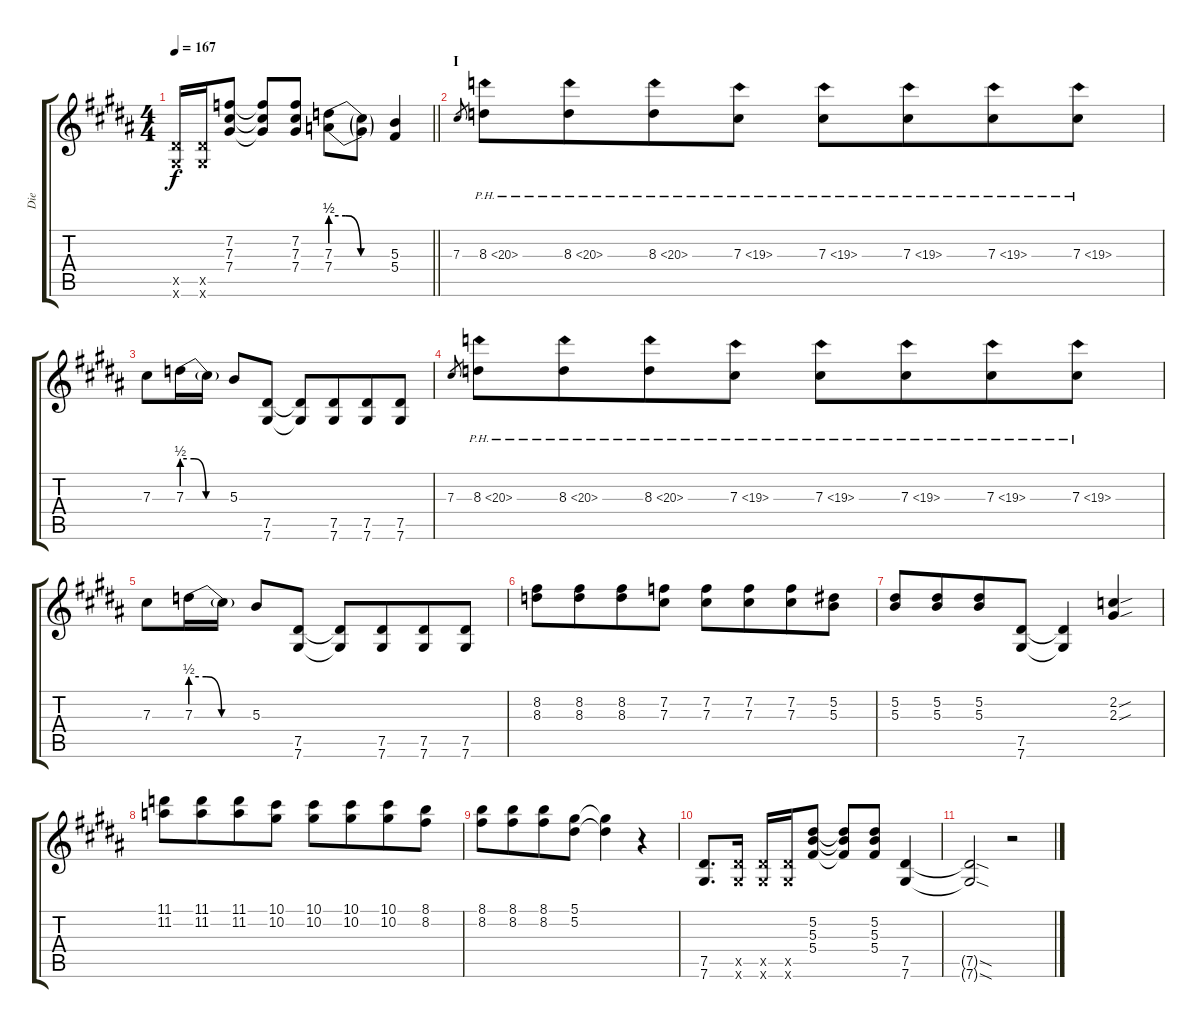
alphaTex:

\track ("Die" "Die") {instrument distortionguitar}
\staff {score tabs}
\tuning (Eb4 Bb3 Gb3 Db3 Ab2 Db2) {hide}
\ts (4 4)
\tempo 167
\clef g2
\barLineRight lightlight
\ks g#minor
(7.5{x} 7.6{x}).16{dy f} (7.5{x} 7.6{x}).16 (7.2 7.3 7.4).8 (7.2{t} 7.3{t} 7.4{t}).8{beam Up} (7.2 7.3 7.4).8{beam Up} (7.3{be (custom 0 2 15 2 30 0 60 0)} 7.4{be (custom 0 2 15 2 30 0 60 0)}).8 (7.3{t} 7.4{t}).8 (5.3 5.4).4 |
\section ("" "I")
7.3.8{gr} 8.3{ph 12}.8 8.3{ph 12}.8{beam merge} 8.3{ph 12}.8 7.3{ph 12}.8 7.3{ph 12}.8 7.3{ph 12}.8{beam merge} 7.3{ph 12}.8 7.3{ph 12}.8 |
7.3.8 7.3{be (custom 0 2 15 2 30 0 60 0)}.16 7.3{t}.16 5.3.8 (7.5 7.6).8 (7.5{t} 7.6{t}).8 (7.5 7.6).8{beam merge} (7.5 7.6).8 (7.5 7.6).8 |
7.3.8{gr} 8.3{ph 12}.8 8.3{ph 12}.8{beam merge} 8.3{ph 12}.8 7.3{ph 12}.8 7.3{ph 12}.8 7.3{ph 12}.8{beam merge} 7.3{ph 12}.8 7.3{ph 12}.8 |
7.3.8 7.3{be (custom 0 2 15 2 30 0 60 0)}.16 7.3{t}.16 5.3.8 (7.5 7.6).8 (7.5{t} 7.6{t}).8 (7.5 7.6).8{beam merge} (7.5 7.6).8 (7.5 7.6).8 |
(8.2 8.3).8 (8.2 8.3).8{beam merge} (8.2 8.3).8 (7.2 7.3).8 (7.2 7.3).8 (7.2 7.3).8{beam merge} (7.2 7.3).8 (5.2 5.3).8 |
(5.2 5.3).8 (5.2 5.3).8{beam merge} (5.2 5.3).8 (7.5 7.6).8 (7.5{t} 7.6{t}).4 (2.2{sou} 2.3{sou}).4 |
(11.1 11.2).8 (11.1 11.2).8{beam merge} (11.1 11.2).8 (10.1 10.2).8 (10.1 10.2).8 (10.1 10.2).8{beam merge} (10.1 10.2).8 (8.1 8.2).8 |
(8.1 8.2).8 (8.1 8.2).8{beam merge} (8.1 8.2).8 (5.1 5.2).8 (5.1{t} 5.2{t}).4 r.4 |
(7.5 7.6).8{d} (7.5{x} 7.6{x}).16 (7.5{x} 7.6{x}).16 (7.5{x} 7.6{x}).16 (5.2 5.3 5.4).8 (5.2{t} 5.3{t} 5.4{t}).8{beam Up} (5.2 5.3 5.4).8{beam Up} (7.5 7.6).4 |
(7.5{sod t} 7.6{sod t}).2 r.2
